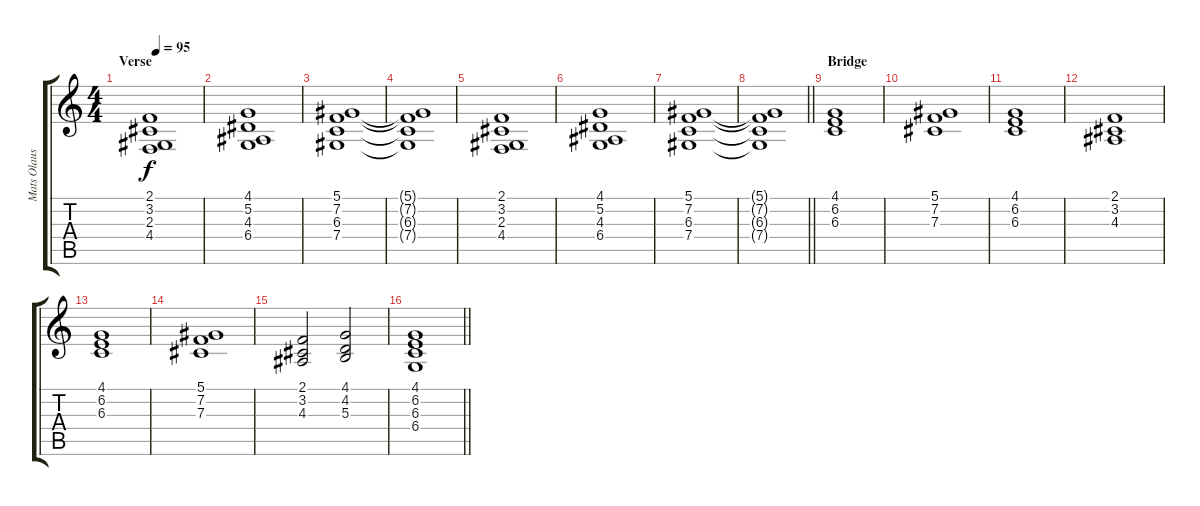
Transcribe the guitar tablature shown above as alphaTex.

\track ("Mats Olausson" "Mats Olaus") {instrument choiraahs}
\staff {score tabs}
\tuning (Eb4 Bb3 Gb3 Db3 Ab2 Eb2) {hide}
\ts (4 4)
\section ("" "Verse")
\tempo 95
\clef g2
\ks c
(2.1 3.2 2.3 4.4).1{dy f} |
(4.1 5.2 4.3 6.4).1 |
(5.1 7.2 6.3 7.4).1 |
(5.1{t} 7.2{t} 6.3{t} 7.4{t}).1 |
(2.1 3.2 2.3 4.4).1 |
(4.1 5.2 4.3 6.4).1 |
(5.1 7.2 6.3 7.4).1 |
\barLineRight lightlight
(5.1{t} 7.2{t} 6.3{t} 7.4{t}).1 |
\section ("" "Bridge")
(4.1 6.2 6.3).1 |
(5.1 7.2 7.3).1 |
(4.1 6.2 6.3).1 |
(2.1 3.2 4.3).1 |
(4.1 6.2 6.3).1 |
(5.1 7.2 7.3).1 |
(2.1 3.2 4.3).2 (4.1 4.2 5.3).2 |
\barLineRight lightlight
(4.1 6.2 6.3 6.4).1
